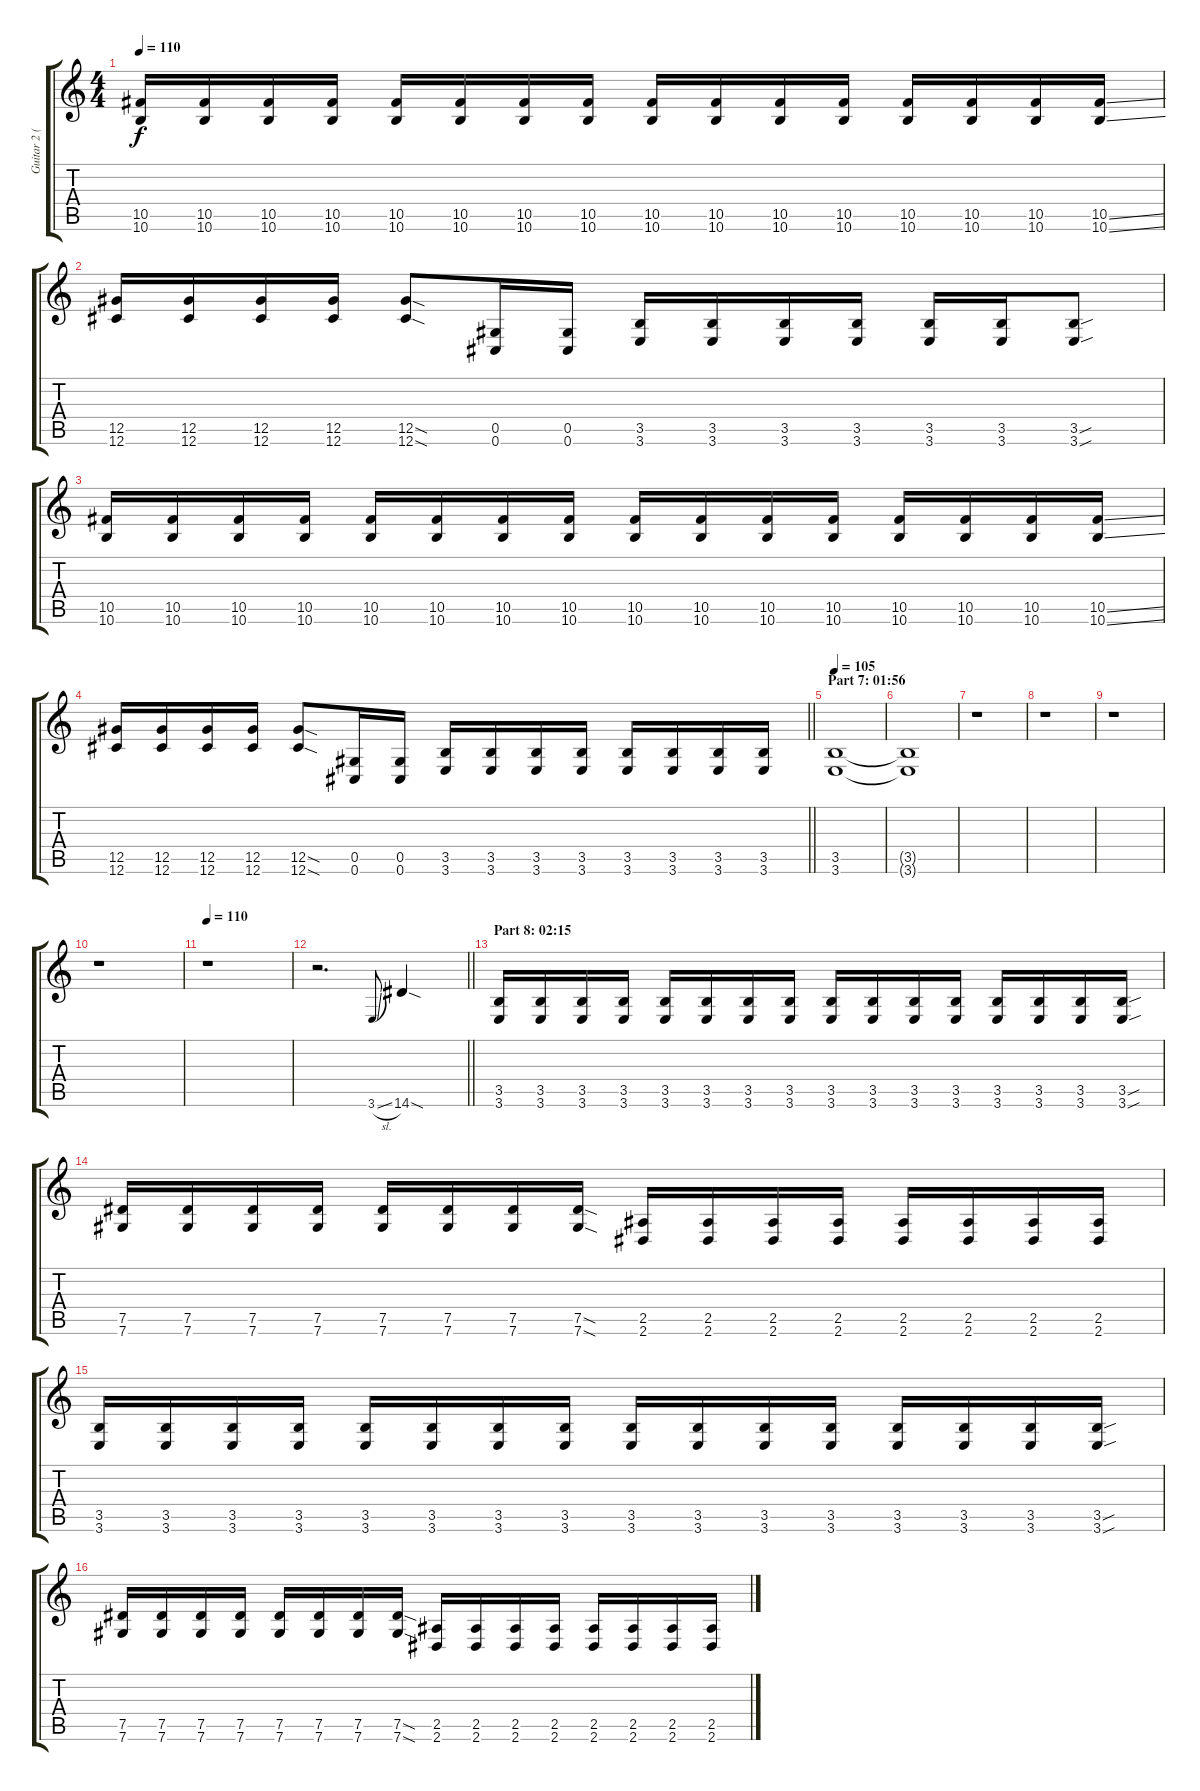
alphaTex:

\track ("Guitar 2 (Distortion)" "Guitar 2 (") {instrument distortionguitar}
\staff {score tabs}
\tuning (Eb4 Bb3 Gb3 Db3 Ab2 Db2) {hide}
\ts (4 4)
\tempo 110
\clef g2
\ks c
(10.5 10.6).16{dy f} (10.5 10.6).16 (10.5 10.6).16 (10.5 10.6).16 (10.5 10.6).16 (10.5 10.6).16 (10.5 10.6).16 (10.5 10.6).16 (10.5 10.6).16 (10.5 10.6).16 (10.5 10.6).16 (10.5 10.6).16 (10.5 10.6).16 (10.5 10.6).16 (10.5 10.6).16 (10.5{ss} 10.6{ss}).16 |
(12.5 12.6).16 (12.5 12.6).16 (12.5 12.6).16 (12.5 12.6).16 (12.5{sod} 12.6{sod}).8 (0.5 0.6).16 (0.5 0.6).16 (3.5 3.6).16 (3.5 3.6).16 (3.5 3.6).16 (3.5 3.6).16 (3.5 3.6).16 (3.5 3.6).16 (3.5{sou} 3.6{sou}).8 |
(10.5 10.6).16 (10.5 10.6).16 (10.5 10.6).16 (10.5 10.6).16 (10.5 10.6).16 (10.5 10.6).16 (10.5 10.6).16 (10.5 10.6).16 (10.5 10.6).16 (10.5 10.6).16 (10.5 10.6).16 (10.5 10.6).16 (10.5 10.6).16 (10.5 10.6).16 (10.5 10.6).16 (10.5{ss} 10.6{ss}).16 |
\barLineRight lightlight
(12.5 12.6).16 (12.5 12.6).16 (12.5 12.6).16 (12.5 12.6).16 (12.5{sod} 12.6{sod}).8 (0.5 0.6).16 (0.5 0.6).16 (3.5 3.6).16 (3.5 3.6).16 (3.5 3.6).16 (3.5 3.6).16 (3.5 3.6).16 (3.5 3.6).16 (3.5 3.6).16 (3.5 3.6).16 |
\section ("" "Part 7: 01:56")
\tempo 105
(3.5 3.6).1{volume 0} |
(3.5{t} 3.6{t}).1 |
r.1 |
r.1 |
r.1 |
r.1 |
\tempo 110
r.1 |
\barLineRight lightlight
r.2{d volume 12} 3.6{sl}.8{gr onbeat} 14.6{sod}.4 |
\section ("" "Part 8: 02:15")
(3.5 3.6).16 (3.5 3.6).16 (3.5 3.6).16 (3.5 3.6).16 (3.5 3.6).16 (3.5 3.6).16 (3.5 3.6).16 (3.5 3.6).16 (3.5 3.6).16 (3.5 3.6).16 (3.5 3.6).16 (3.5 3.6).16 (3.5 3.6).16 (3.5 3.6).16 (3.5 3.6).16 (3.5{sou} 3.6{sou}).16 |
(7.5 7.6).16 (7.5 7.6).16 (7.5 7.6).16 (7.5 7.6).16 (7.5 7.6).16 (7.5 7.6).16 (7.5 7.6).16 (7.5{sod} 7.6{sod}).16 (2.5 2.6).16 (2.5 2.6).16 (2.5 2.6).16 (2.5 2.6).16 (2.5 2.6).16 (2.5 2.6).16 (2.5 2.6).16 (2.5 2.6).16 |
(3.5 3.6).16 (3.5 3.6).16 (3.5 3.6).16 (3.5 3.6).16 (3.5 3.6).16 (3.5 3.6).16 (3.5 3.6).16 (3.5 3.6).16 (3.5 3.6).16 (3.5 3.6).16 (3.5 3.6).16 (3.5 3.6).16 (3.5 3.6).16 (3.5 3.6).16 (3.5 3.6).16 (3.5{sou} 3.6{sou}).16 |
(7.5 7.6).16 (7.5 7.6).16 (7.5 7.6).16 (7.5 7.6).16 (7.5 7.6).16 (7.5 7.6).16 (7.5 7.6).16 (7.5{sod} 7.6{sod}).16 (2.5 2.6).16 (2.5 2.6).16 (2.5 2.6).16 (2.5 2.6).16 (2.5 2.6).16 (2.5 2.6).16 (2.5 2.6).16 (2.5 2.6).16
